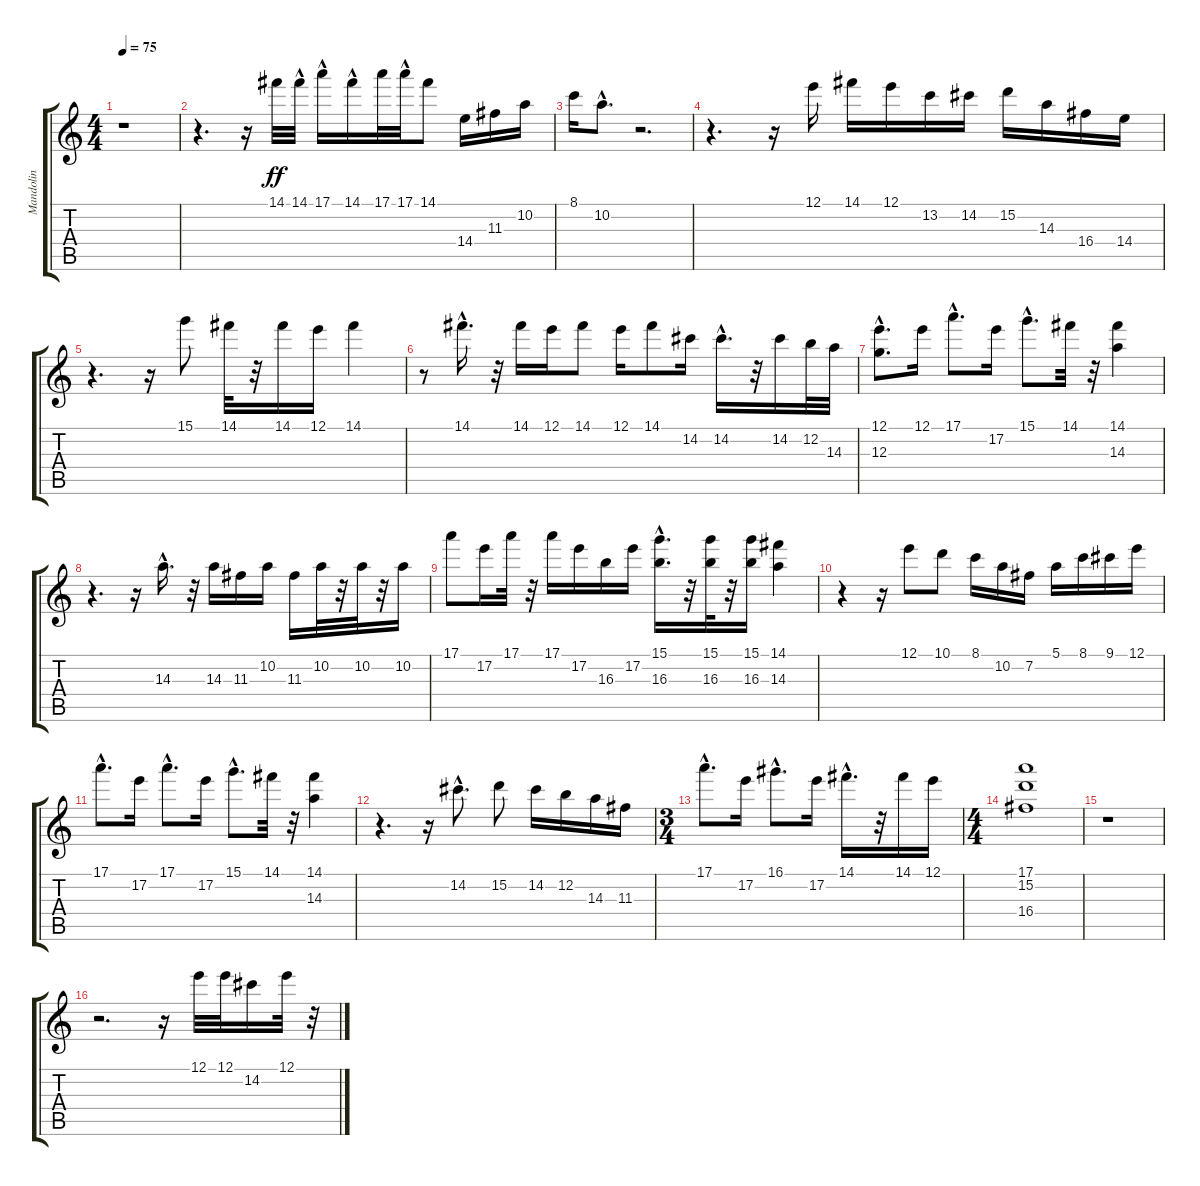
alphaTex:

\track ("Mandolin" "Mandolin") {instrument acousticguitarnylon}
\staff {score tabs}
\tuning (E4 B3 G3 D3 A2 E2) {hide}
\ts (4 4)
\tempo 75
\clef g2
\ks c
r.1{dy ff} |
r.4{d} r.16 14.1.32 14.1{hac}.32 17.1{hac}.16 14.1{hac}.16 17.1.32 17.1{hac}.32 14.1.8 14.4.16 11.3.16 10.2.16 |
8.1.16 10.2{hac}.8{d} r.2{d} |
r.4{d} r.16 12.1.16 14.1.16 12.1.16 13.2.16 14.2.16 15.2.16 14.3.16 16.4.16 14.4.16 |
r.4{d} r.16 15.1.8 14.1.32 r.32 14.1.16 12.1.16 14.1.4 |
r.8 14.1{hac}.16{d} r.32 14.1.16 12.1.16 14.1.8 12.1.16 14.1.8 14.2.16 14.2{hac}.16{d} r.32 14.2.16 12.2.32 14.3.32 |
(12.1{hac} 12.3).8{d} 12.1.16 17.1{hac}.8{d} 17.2.16 15.1{hac}.8{d} 14.1.32 r.32 (14.1 14.3).4 |
r.4{d} r.16 14.3{hac}.16{d} r.32 14.3.16 11.3.16 10.2.16 11.3.16 10.2.32 r.32 10.2.32 r.32 10.2.16 |
17.1.8 17.2.16 17.1.32 r.32 17.1.16 17.2.16 16.3.16 17.2.16 (15.1{hac} 16.3{hac}).16{d} r.32 (15.1 16.3).32 r.32 (15.1 16.3).16 (14.1 14.3).4 |
r.4 r.16 12.1.8 10.1.8 8.1.16 10.2.16 7.2.16 5.1.16 8.1.16 9.1.16 12.1.16 |
17.1{hac}.8{d} 17.2.16 17.1{hac}.8{d} 17.2.16 15.1{hac}.8{d} 14.1.32 r.32 (14.1 14.3).4 |
r.4{d} r.16 14.2{hac}.8{d} 15.2.8 14.2.16 12.2.16 14.3.16 11.3.16 |
\ts (3 4)
17.1{hac}.8{d} 17.2.16 16.1{hac}.8{d} 17.2.16 14.1{hac}.16{d} r.32 14.1.16 12.1.16 |
\ts (4 4)
(17.1 15.2 16.4).1 |
r.1 |
r.2{d} r.16 12.1.32 12.1.32 14.2.16 12.1.32 r.32
